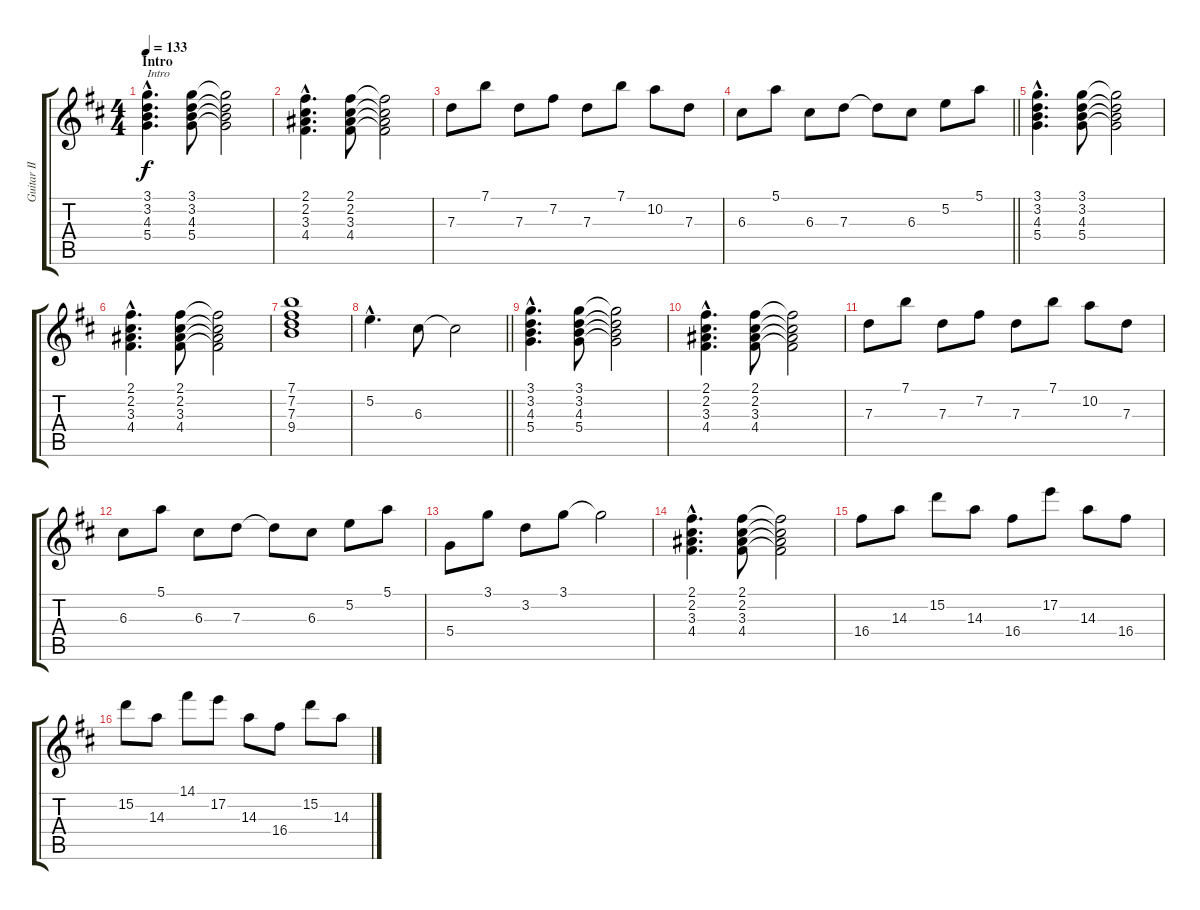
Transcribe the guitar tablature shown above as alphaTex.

\track ("Guitar II" "Guitar II") {instrument distortionguitar}
\staff {score tabs}
\tuning (E4 B3 G3 D3 A2 E2) {hide}
\ts (4 4)
\section ("" "Intro")
\tempo 133
\clef g2
\ks d
(3.1{hac} 3.2{hac} 4.3{hac} 5.4{hac}).4{d txt "Intro" dy f instrument electricguitarclean} (3.1 3.2 4.3 5.4).8 (3.1{t} 3.2{t} 4.3{t} 5.4{t}).2 |
(2.1{hac} 2.2{hac} 3.3{hac} 4.4{hac}).4{d} (2.1 2.2 3.3 4.4).8 (2.1{t} 2.2{t} 3.3{t} 4.4{t}).2 |
7.3.8 7.1.8 7.3.8 7.2.8 7.3.8 7.1.8 10.2.8 7.3.8 |
\barLineRight lightlight
6.3.8 5.1.8 6.3.8 7.3.8 7.3{t}.8 6.3.8 5.2.8 5.1.8 |
(3.1{hac} 3.2{hac} 4.3{hac} 5.4{hac}).4{d} (3.1 3.2 4.3 5.4).8 (3.1{t} 3.2{t} 4.3{t} 5.4{t}).2 |
(2.1{hac} 2.2{hac} 3.3{hac} 4.4{hac}).4{d} (2.1 2.2 3.3 4.4).8 (2.1{t} 2.2{t} 3.3{t} 4.4{t}).2 |
(7.1 7.2 7.3 9.4).1 |
\barLineRight lightlight
5.2{hac}.4{d} 6.3.8 6.3{t}.2 |
(3.1{hac} 3.2{hac} 4.3{hac} 5.4{hac}).4{d} (3.1 3.2 4.3 5.4).8 (3.1{t} 3.2{t} 4.3{t} 5.4{t}).2 |
(2.1{hac} 2.2{hac} 3.3{hac} 4.4{hac}).4{d} (2.1 2.2 3.3 4.4).8 (2.1{t} 2.2{t} 3.3{t} 4.4{t}).2 |
7.3.8 7.1.8 7.3.8 7.2.8 7.3.8 7.1.8 10.2.8 7.3.8 |
6.3.8 5.1.8 6.3.8 7.3.8 7.3{t}.8 6.3.8 5.2.8 5.1.8 |
5.4.8 3.1.8 3.2.8 3.1.8 3.1{t}.2 |
(2.1{hac} 2.2{hac} 3.3{hac} 4.4{hac}).4{d} (2.1 2.2 3.3 4.4).8 (2.1{t} 2.2{t} 3.3{t} 4.4{t}).2 |
16.4.8 14.3.8 15.2.8 14.3.8 16.4.8 17.2.8 14.3.8 16.4.8 |
15.2.8 14.3.8 14.1.8 17.2.8 14.3.8 16.4.8 15.2.8 14.3.8
